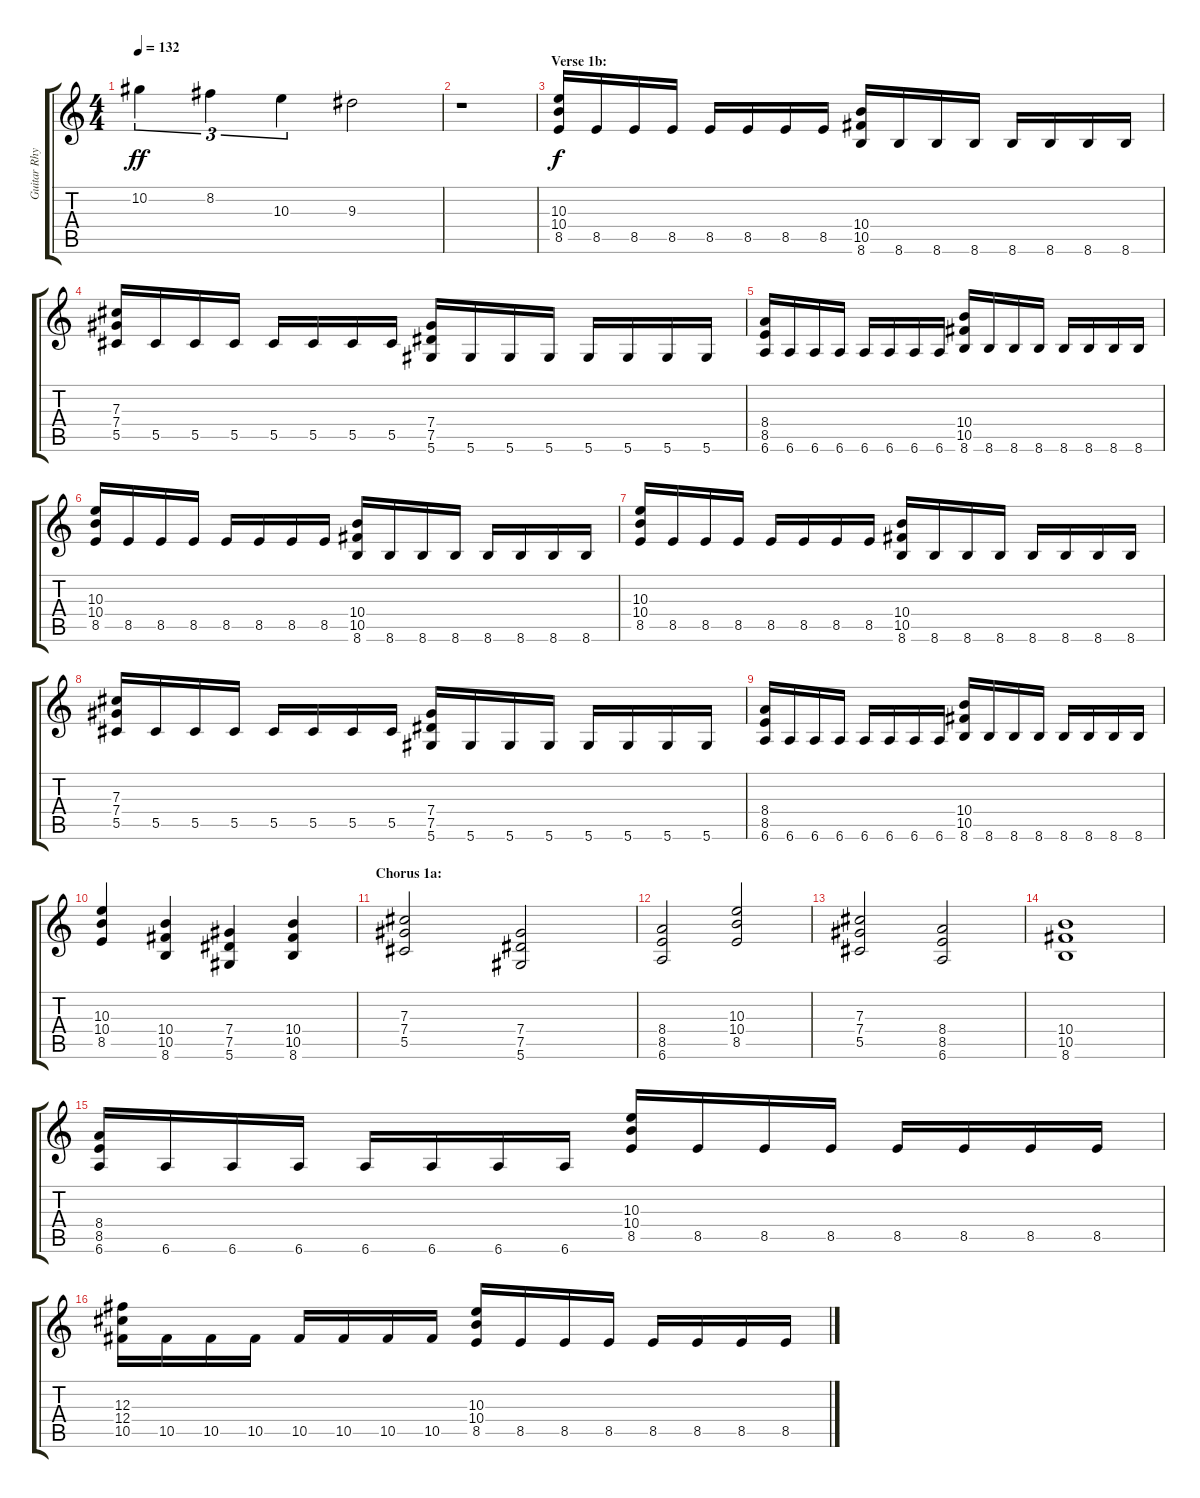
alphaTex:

\track ("Guitar Rhythm" "Guitar Rhy") {instrument distortionguitar}
\staff {score tabs}
\tuning (Eb4 Bb3 Gb3 Db3 Ab2 Eb2) {hide}
\ts (4 4)
\tempo 132
\clef g2
\ks c
10.2.4{tu (3 2) dy ff} 8.2.4{tu (3 2)} 10.3.4{tu (3 2)} 9.3.2 |
r.1 |
\section ("" "Verse 1b:")
(10.3 10.4 8.5).16{dy f} 8.5.16 8.5.16 8.5.16 8.5.16 8.5.16 8.5.16 8.5.16 (10.4 10.5 8.6).16 8.6.16 8.6.16 8.6.16 8.6.16 8.6.16 8.6.16 8.6.16 |
(7.3 7.4 5.5).16 5.5.16 5.5.16 5.5.16 5.5.16 5.5.16 5.5.16 5.5.16 (7.4 7.5 5.6).16 5.6.16 5.6.16 5.6.16 5.6.16 5.6.16 5.6.16 5.6.16 |
(8.4 8.5 6.6).16 6.6.16 6.6.16 6.6.16 6.6.16 6.6.16 6.6.16 6.6.16 (10.4 10.5 8.6).16 8.6.16 8.6.16 8.6.16 8.6.16 8.6.16 8.6.16 8.6.16 |
(10.3 10.4 8.5).16 8.5.16 8.5.16 8.5.16 8.5.16 8.5.16 8.5.16 8.5.16 (10.4 10.5 8.6).16 8.6.16 8.6.16 8.6.16 8.6.16 8.6.16 8.6.16 8.6.16 |
(10.3 10.4 8.5).16 8.5.16 8.5.16 8.5.16 8.5.16 8.5.16 8.5.16 8.5.16 (10.4 10.5 8.6).16 8.6.16 8.6.16 8.6.16 8.6.16 8.6.16 8.6.16 8.6.16 |
(7.3 7.4 5.5).16 5.5.16 5.5.16 5.5.16 5.5.16 5.5.16 5.5.16 5.5.16 (7.4 7.5 5.6).16 5.6.16 5.6.16 5.6.16 5.6.16 5.6.16 5.6.16 5.6.16 |
(8.4 8.5 6.6).16 6.6.16 6.6.16 6.6.16 6.6.16 6.6.16 6.6.16 6.6.16 (10.4 10.5 8.6).16 8.6.16 8.6.16 8.6.16 8.6.16 8.6.16 8.6.16 8.6.16 |
(10.3 10.4 8.5).4 (10.4 10.5 8.6).4 (7.4 7.5 5.6).4 (10.4 10.5 8.6).4 |
\section ("" "Chorus 1a:")
(7.3 7.4 5.5).2 (7.4 7.5 5.6).2 |
(8.4 8.5 6.6).2 (10.3 10.4 8.5).2 |
(7.3 7.4 5.5).2 (8.4 8.5 6.6).2 |
(10.4 10.5 8.6).1 |
(8.4 8.5 6.6).16 6.6.16 6.6.16 6.6.16 6.6.16 6.6.16 6.6.16 6.6.16 (10.3 10.4 8.5).16 8.5.16 8.5.16 8.5.16 8.5.16 8.5.16 8.5.16 8.5.16 |
(12.3 12.4 10.5).16 10.5.16 10.5.16 10.5.16 10.5.16 10.5.16 10.5.16 10.5.16 (10.3 10.4 8.5).16 8.5.16 8.5.16 8.5.16 8.5.16 8.5.16 8.5.16 8.5.16
